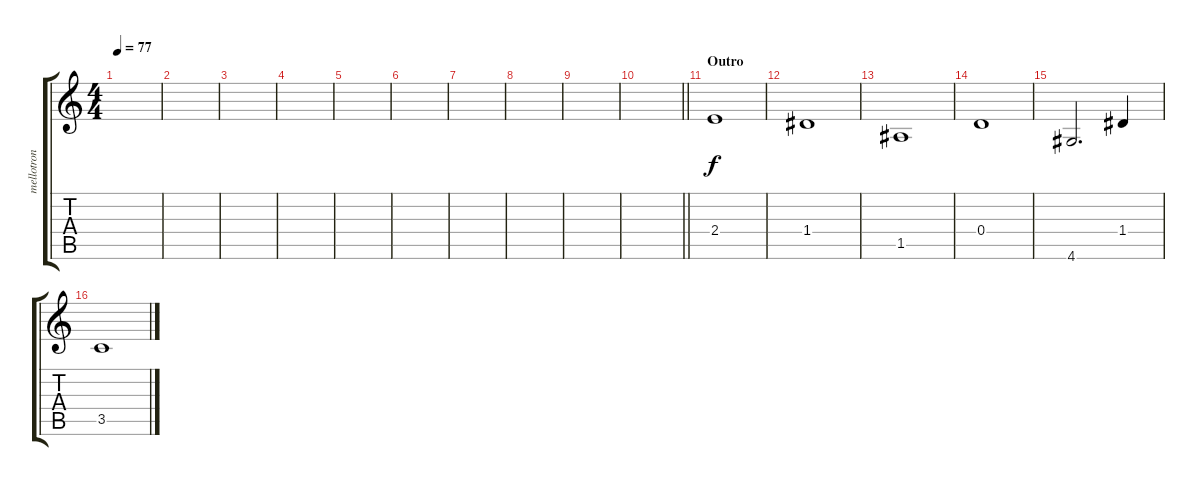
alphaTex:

\track ("mellotron" "mellotron") {instrument acousticguitarsteel}
\staff {score tabs}
\tuning (E4 B3 G3 D3 A2 E2) {hide}
\ts (4 4)
\tempo 77
\clef g2
\ks c
|
|
|
|
|
|
|
|
|
\barLineRight lightlight
|
\section ("" "Outro")
2.4.1{instrument englishhorn} |
1.4.1 |
1.5.1 |
0.4.1 |
4.6.2{d} 1.4.4 |
3.5.1
